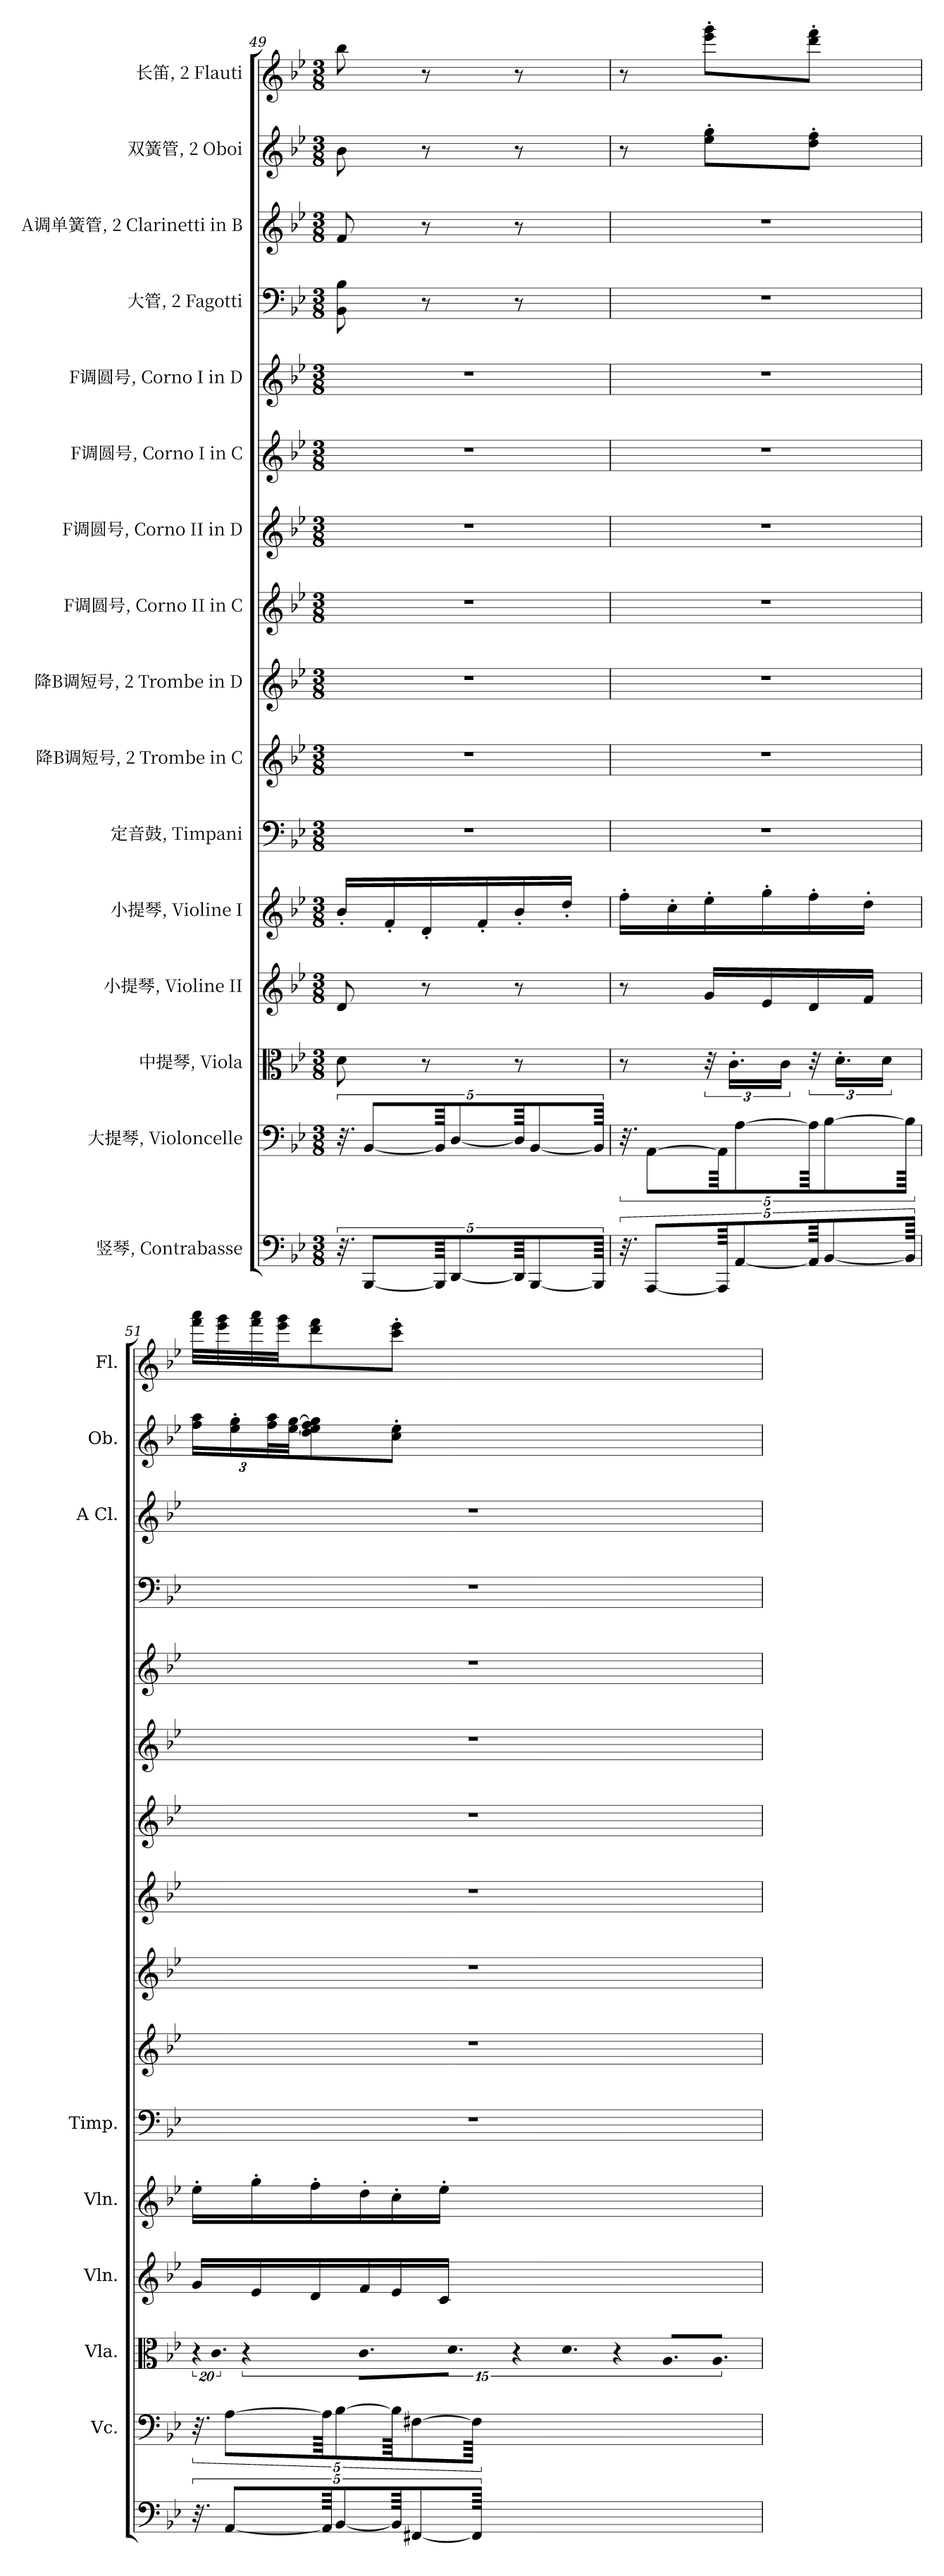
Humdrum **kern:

**kern	**kern	**kern	**kern	**kern	**kern	**kern	**kern	**kern	**kern	**kern	**kern	**kern	**kern	**kern	**kern
*part16	*part15	*part14	*part13	*part12	*part11	*part10	*part9	*part8	*part7	*part6	*part5	*part4	*part3	*part2	*part1
*staff16	*staff15	*staff14	*staff13	*staff12	*staff11	*staff10	*staff9	*staff8	*staff7	*staff6	*staff5	*staff4	*staff3	*staff2	*staff1
*I"竖琴, Contrabasse	*I"大提琴, Violoncelle	*I"中提琴, Viola	*I"小提琴, Violine II	*I"小提琴, Violine I	*I"定音鼓, Timpani	*I"降B调短号, 2 Trombe in C	*I"降B调短号, 2 Trombe in D	*I"F调圆号, Corno II in C	*I"F调圆号, Corno II in D	*I"F调圆号, Corno I in C	*I"F调圆号, Corno I in D	*I"大管, 2 Fagotti	*I"A调单簧管, 2 Clarinetti in B	*I"双簧管, 2 Oboi	*I"长笛, 2 Flauti
*	*I'Vc.	*I'Vla.	*I'Vln.	*I'Vln.	*I'Timp.	*	*	*	*	*	*	*	*I'A Cl.	*I'Ob.	*I'Fl.
!!LO:PB:g=z
*clefF4	*clefF4	*clefC3	*clefG2	*clefG2	*clefF4	*clefG2	*clefG2	*clefG2	*clefG2	*clefG2	*clefG2	*clefF4	*clefG2	*clefG2	*clefG2
*	*	*	*	*	*	*ITrd1c2	*ITrd1c2	*ITrd4c7	*ITrd4c7	*ITrd4c7	*ITrd4c7	*	*ITrd2c3	*	*
*k[b-e-]	*k[b-e-]	*k[b-e-]	*k[b-e-]	*k[b-e-]	*k[b-e-]	*k[b-e-a-d-]	*k[b-e-a-d-]	*k[b-e-a-]	*k[b-e-a-]	*k[b-e-a-]	*k[b-e-a-]	*k[b-e-]	*k[f#]	*k[b-e-]	*k[b-e-]
*M3/8	*M3/8	*M3/8	*M3/8	*M3/8	*M3/8	*M3/8	*M3/8	*M3/8	*M3/8	*M3/8	*M3/8	*M3/8	*M3/8	*M3/8	*M3/8
*MM117	*MM117	*MM117	*MM117	*MM117	*MM117	*MM117	*MM117	*MM117	*MM117	*MM117	*MM117	*MM117	*MM117	*MM117	*MM117
=49	=49	=49	=49	=49	=49	=49	=49	=49	=49	=49	=49	=49	=49	=49	=49
40.r	40.r	8d\	8d/	16b-'/LL	4.r	4.r	4.r	4.r	4.r	4.r	4.r	8BB-\ 8B-\	8d/	8b-\	8bb-\
[10BBB-/L	[10BB-/L	.	.	.	.	.	.	.	.	.	.	.	.	.	.
.	.	.	.	16f'/	.	.	.	.	.	.	.	.	.	.	.
*	*	*	*	*	*	*	*	*	*	*	*	*	*	*	*MM120
.	.	8r	8r	16d'/	.	.	.	.	.	.	.	8r	8r	8r	8r
80BBB-/KKK]	80BB-/KKK]	.	.	.	.	.	.	.	.	.	.	.	.	.	.
[10DD/	[10D/	.	.	.	.	.	.	.	.	.	.	.	.	.	.
.	.	.	.	16f'/	.	.	.	.	.	.	.	.	.	.	.
*	*	*	*	*	*	*	*	*	*	*	*	*	*	*	*MM110
80DD/KKK]	80D/KKK]	8r	8r	16b-'/	.	.	.	.	.	.	.	8r	8r	8r	8r
[10BBB-/	[10BB-/	.	.	.	.	.	.	.	.	.	.	.	.	.	.
.	.	.	.	16dd'/JJ	.	.	.	.	.	.	.	.	.	.	.
80BBB-/Jkkk]	80BB-/Jkkk]	.	.	.	.	.	.	.	.	.	.	.	.	.	.
=50	=50	=50	=50	=50	=50	=50	=50	=50	=50	=50	=50	=50	=50	=50	=50
*	*	*	*	*	*	*	*	*	*	*	*	*	*	*	*MM117
40.r	40.r	8r	8r	16ff'\LL	4.r	4.r	4.r	4.r	4.r	4.r	4.r	4.r	4.r	8r	8r
[10AAA/L	[10AA\L	.	.	.	.	.	.	.	.	.	.	.	.	.	.
.	.	.	.	16cc'\	.	.	.	.	.	.	.	.	.	.	.
*	*	*	*	*	*	*	*	*	*	*	*	*	*	*	*MM130
.	.	48r	16g/LL	16ee-'\	.	.	.	.	.	.	.	.	.	8ee-\' 8gg\'L	8eee-\' 8ggg\'L
80AAA/KKK]	80AA\KKK]	.	.	.	.	.	.	.	.	.	.	.	.	.	.
.	.	24.c'\LL	.	.	.	.	.	.	.	.	.	.	.	.	.
[10AA/	[10A\	.	.	.	.	.	.	.	.	.	.	.	.	.	.
.	.	.	16e-/	16gg'\	.	.	.	.	.	.	.	.	.	.	.
.	.	24c\JJ	.	.	.	.	.	.	.	.	.	.	.	.	.
*	*	*	*	*	*	*	*	*	*	*	*	*	*	*	*MM124
80AA/KKK]	80A\KKK]	48r	16d/	16ff'\	.	.	.	.	.	.	.	.	.	8dd\' 8ff\'J	8ddd\' 8fff\'J
[10BB-/	[10B-\	.	.	.	.	.	.	.	.	.	.	.	.	.	.
.	.	24.d'\LL	.	.	.	.	.	.	.	.	.	.	.	.	.
.	.	.	16f/JJ	16dd'\JJ	.	.	.	.	.	.	.	.	.	.	.
.	.	24d\JJ	.	.	.	.	.	.	.	.	.	.	.	.	.
80BB-/Jkkk]	80B-\Jkkk]	.	.	.	.	.	.	.	.	.	.	.	.	.	.
=51	=51	=51	=51	=51	=51	=51	=51	=51	=51	=51	=51	=51	=51	=51	=51
!	!	!LO:N:vis=64.	!	!	!	!	!	!	!	!	!	!	!	!	!
*	*	*	*	*	*	*	*	*	*	*	*	*	*	*Xbrackettup	*
*	*	*	*	*	*	*	*	*	*	*	*	*	*	*	*MM117
40.r	40.r	640%17r	16g/LL	16ee-'\LL	4.r	4.r	4.r	4.r	4.r	4.r	4.r	4.r	4.r	24ff\ 24aa\LL	32fff\ 32aaa\LLL
!	!	!LO:N:vis=32.	!	!	!	!	!	!	!	!	!	!	!	!	!
.	.	640%17c\	.	.	.	.	.	.	.	.	.	.	.	.	.
.	.	.	.	.	.	.	.	.	.	.	.	.	.	.	32eee-\ 32ggg\
[10AA/L	[10A\L	.	.	.	.	.	.	.	.	.	.	.	.	.	.
.	.	.	.	.	.	.	.	.	.	.	.	.	.	24ee-\' 24gg\'	.
.	.	1920ryy	.	.	.	.	.	.	.	.	.	.	.	.	.
!	!	!LO:N:vis=64.	!	!	!	!	!	!	!	!	!	!	!	!	!
.	.	640%17r	.	.	.	.	.	.	.	.	.	.	.	.	.
.	.	.	16e-/	16gg'\	.	.	.	.	.	.	.	.	.	.	32fff\ 32aaa\
!	!	!LO:N:vis=32.	!	!	!	!	!	!	!	!	!	!	!	!	!
.	.	1920%103c\LLL	.	.	.	.	.	.	.	.	.	.	.	.	.
.	.	.	.	.	.	.	.	.	.	.	.	.	.	48ff\ 48aa\L	.
.	.	.	.	.	.	.	.	.	.	.	.	.	.	.	32eee-\ 32ggg\JJ
.	.	.	.	.	.	.	.	.	.	.	.	.	.	[48ee-\ [48gg\JJ	.
*	*	*	*	*	*	*	*	*	*	*	*	*	*	*	*MM130
.	.	.	16d/	16ff'\	.	.	.	.	.	.	.	.	.	8dd\ 8ee-\] 8ff\ 8gg\]	8ddd\ 8fff\
!	!	!LO:N:vis=32.	!	!	!	!	!	!	!	!	!	!	!	!	!
.	.	1920%103d\JJJ	.	.	.	.	.	.	.	.	.	.	.	.	.
80AA/KKK]	80A\KKK]	.	.	.	.	.	.	.	.	.	.	.	.	.	.
[10BB-/	[10B-\	.	.	.	.	.	.	.	.	.	.	.	.	.	.
!	!	!LO:N:vis=64.	!	!	!	!	!	!	!	!	!	!	!	!	!
.	.	640%17r	16f/	16dd'\	.	.	.	.	.	.	.	.	.	.	.
!	!	!LO:N:vis=32.	!	!	!	!	!	!	!	!	!	!	!	!	!
.	.	640%17d\	.	.	.	.	.	.	.	.	.	.	.	.	.
.	.	1920ryy	.	.	.	.	.	.	.	.	.	.	.	.	.
!	!	!LO:N:vis=64.	!	!	!	!	!	!	!	!	!	!	!	!	!
.	.	640%17r	.	.	.	.	.	.	.	.	.	.	.	.	.
*	*	*	*	*	*	*	*	*	*	*	*	*	*	*	*MM124
80BB-/KKK]	80B-\KKK]	.	16e-/	16cc'\	.	.	.	.	.	.	.	.	.	8cc\' 8ee-\'J	8ccc\' 8eee-\'J
[10FF#X/	[10F#X\	.	.	.	.	.	.	.	.	.	.	.	.	.	.
!	!	!LO:N:vis=32.	!	!	!	!	!	!	!	!	!	!	!	!	!
.	.	1920%103A/LLL	.	.	.	.	.	.	.	.	.	.	.	.	.
.	.	.	16c/JJ	16ee-'\JJ	.	.	.	.	.	.	.	.	.	.	.
!	!	!LO:N:vis=32.	!	!	!	!	!	!	!	!	!	!	!	!	!
.	.	1920%103A/JJJ	.	.	.	.	.	.	.	.	.	.	.	.	.
80FF#/Jkkk]	80F#\Jkkk]	.	.	.	.	.	.	.	.	.	.	.	.	.	.
=	=	=	=	=	=	=	=	=	=	=	=	=	=	=	=
*-	*-	*-	*-	*-	*-	*-	*-	*-	*-	*-	*-	*-	*-	*-	*-
